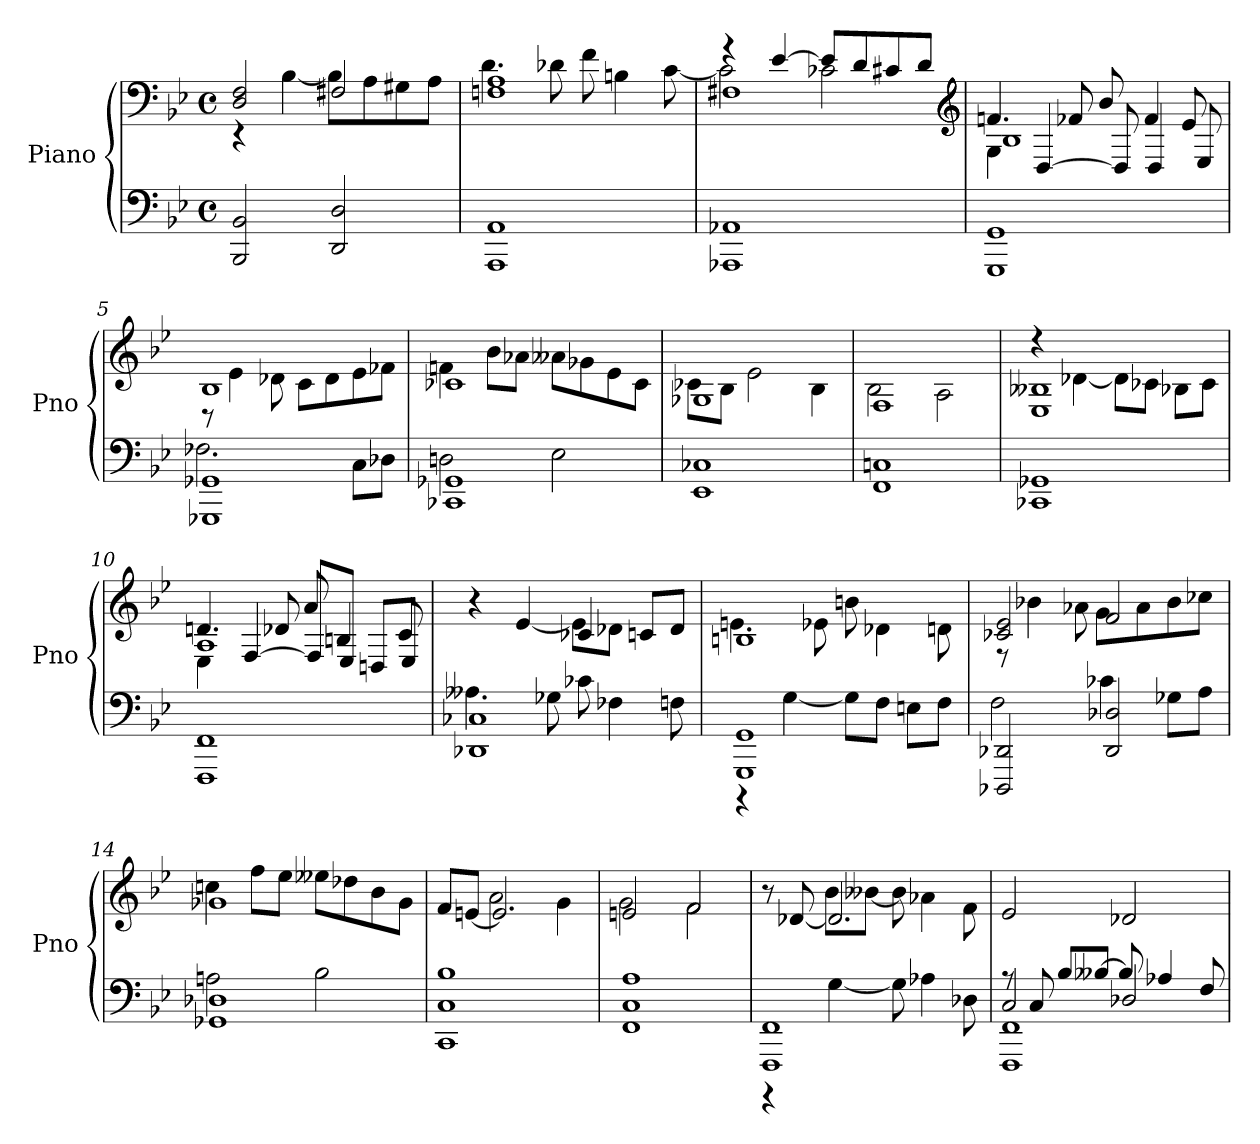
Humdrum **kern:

**kern	**kern
*part1	*part1
*staff2	*staff1
*I"Piano	*
*I'Pno	*
*clefF4	*clefF4
*k[b-e-]	*k[b-e-]
*B-:	*B-:
*M4/4	*M4/4
*met(c)	*met(c)
=1	=1
*	*^
2BBB- 2BB-	2D 2F	4r
.	.	[4B-
2DD 2D	2F#X	8B-L]
.	.	8A
.	.	8G#X
.	.	8AJ
=2	=2	=2
1AAA 1AA	1Fn 1A	4.d
.	.	8d-X
.	.	8f
.	.	4Bn
.	.	[8c
=3	=3	=3
*	*	*^
1AAA-X 1AA-X	1F#X	2c]	4rg
.	.	.	[4e-
.	.	2c-X	8e-L]
.	.	.	8d
.	.	.	8c#X
.	.	.	8dJ
*	*clefG2	*	*
=4	=4	=4	=4
1GGG 1GG	4G\	1B-	4.fn
.	[4D/	.	.
.	.	.	8f-X
.	8D/]	.	8b-
.	4D/	.	4f-
.	8E-/	.	8e-
*	*	*v	*v
=5	=5	=5
*^	*	*
1GGG-X 1GG-X	2.F-X	1B-	8r
.	.	.	4e-
.	.	.	8d-X
.	.	.	8cL
.	.	.	8d-
.	8CL	.	8e-
.	8D-XJ	.	8f-XJ
=6	=6	=6	=6
1CC-X 1GG-X	2Dn	1c-X	4fn
.	.	.	8b-L
.	.	.	8a-XJ
.	2E-	.	8a--XL
.	.	.	8g-X
.	.	.	8e-
.	.	.	8c-J
*v	*v	*	*
=7	=7	=7
1EE- 1C-X	1G-X	8c-XL
.	.	8B-J
.	.	2e-
.	.	4B-
=8	=8	=8
1FF 1Cn	1F	2B-
.	.	2A
=9	=9	=9
1CC-X 1GG-X	1E- 1B--X	4rdd
.	.	[4d-X
.	.	8d-L]
.	.	8c-XJ
.	.	8B-XL
.	.	8c-J
=10	=10	=10
*	*	*^
1FFF 1FF	4E-\	1A	4.dn
.	[4F/	.	.
.	.	.	8d-X
.	8F/L]	.	8a
.	8E-/J	.	4Bn
.	8Dn/L	.	.
.	8E-/J	.	8c
*	*	*v	*v
=11	=11	=11
*^	*	*
1DD-X 1C-X	4.A--X	4r	2ryy
.	.	[4e-	.
.	8G-X	.	.
.	8c-X	4c-X	8e-L]
.	4F-X	.	8d-XJ
.	.	8cnL	4ryy
.	8Fn	8d-J	.
=12	=12	=12	=12
1GGG 1GG	4r	1Bn	4.en
.	[4G	.	.
.	.	.	8e-X
.	8GL]	.	8bn
.	8FJ	.	4d-X
.	8EnL	.	.
.	8FJ	.	8dn
=13	=13	=13	=13
2DDD-X 2DD-X	2F	2c-X 2e-	8r
.	.	.	4b-X
.	.	.	8a-X
2DD- 2D-X	4c-X	2f	8gL
.	.	.	8a-
.	8G-XL	.	8b-
.	8AJ	.	8cc-XJ
=14	=14	=14	=14
1GG-X 1D-X	2An	1g-X	4ccn
.	.	.	8ffL
.	.	.	8ee-J
.	2B-	.	8ee--XL
.	.	.	8dd-X
.	.	.	8b-
.	.	.	8g-J
*v	*v	*	*
=15	=15	=15
1CC 1C 1B-	4ryy	8fL
.	.	[8enJ
.	2.e]	2a
.	.	4g
=16	=16	=16
1FF 1C 1A	2en	2g
.	2f	2f
=17	=17	=17
*^	*	*
1FFF 1FF	4r	8r	4ryy
.	.	[8d-X	.
.	[4G	2.d-]	8b-L
.	.	.	[8b--XJ
.	8G]	.	8b--]
.	4A-X	.	4a-X
.	8D-X	.	8f
*	*	*v	*v
=18	=18	=18
*	*^	*
1FFF 1FF	2C/	8rA	2e-
.	.	8C	.
.	.	8B-L	.
.	.	[8B--XJ	.
.	2D-X/	8B--]	2d-X
.	.	4A-X	.
.	.	8F	.
*v	*v	*v	*
=	=
*-	*-
